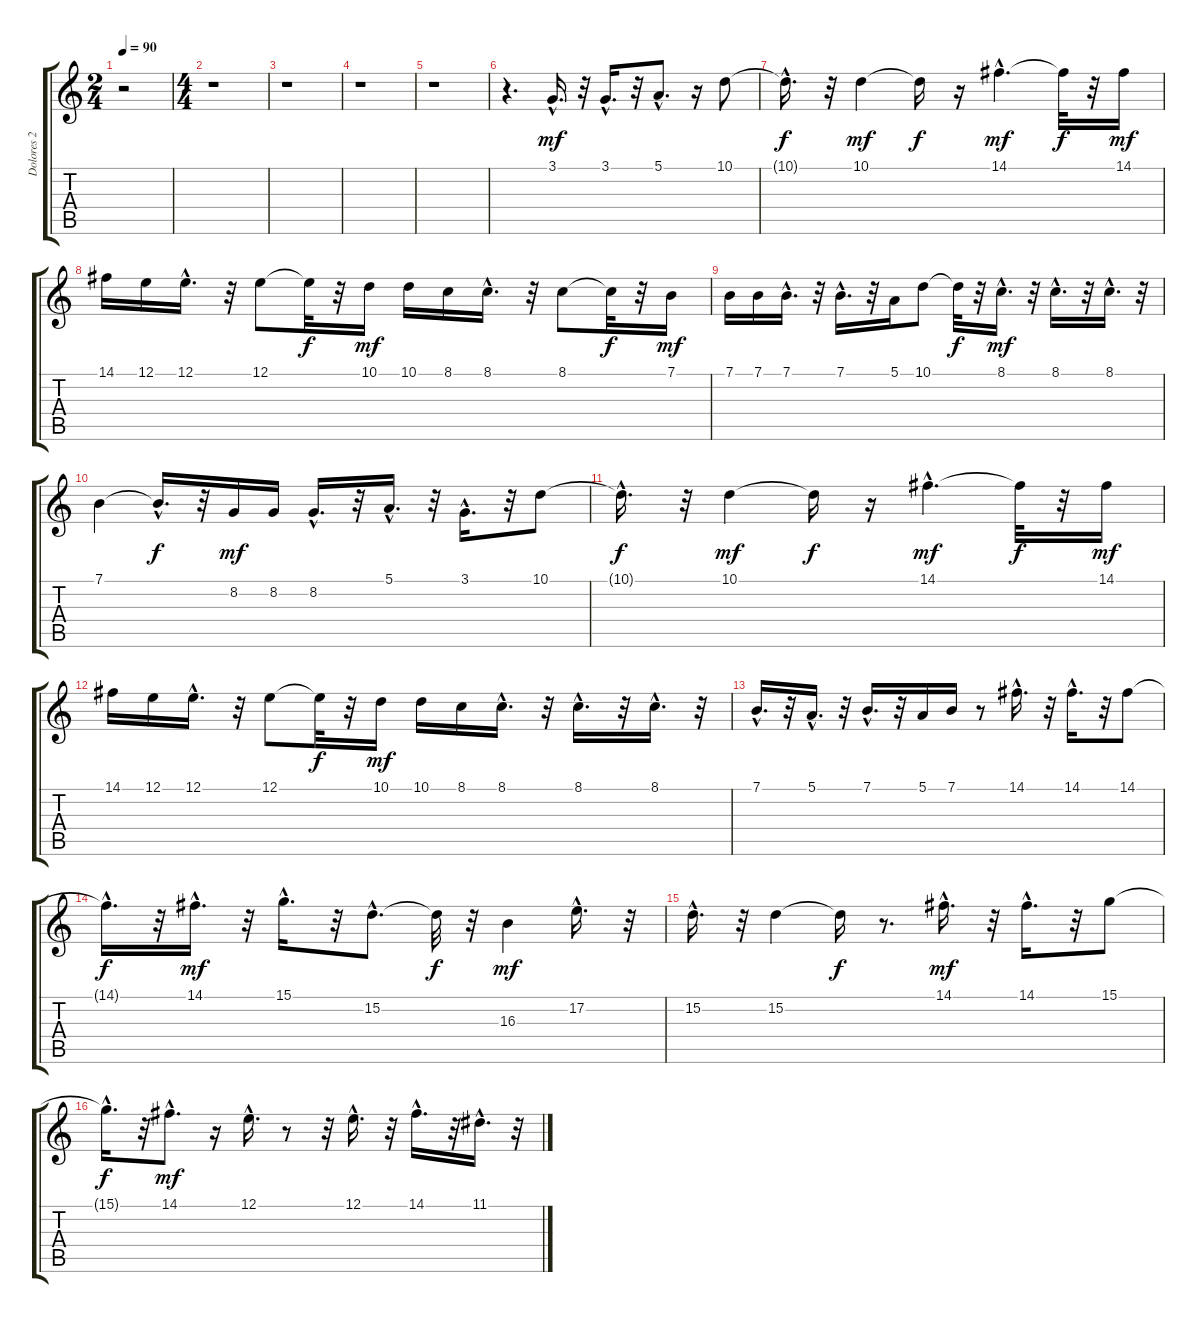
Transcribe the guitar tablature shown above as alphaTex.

\track ("Dolores 2" "Dolores 2") {instrument pad3polysynth}
\staff {score tabs}
\tuning (E4 B3 G3 D3 A2 E2) {hide}
\ts (2 4)
\tempo 90
\clef g2
\ks c
r.2{dy mf instrument pad3polysynth} |
\ts (4 4)
r.1 |
r.1 |
r.1 |
r.1 |
r.4{d} 3.1{hac}.16{d} r.32 3.1{hac}.16{d} r.32 5.1{hac}.8{d} r.16 10.1.8 |
10.1{hac t}.16{d dy f} r.32 10.1.4{dy mf} 10.1{t}.16{dy f} r.16 14.1{hac}.4{d dy mf} 14.1{t}.32{dy f} r.32 14.1.16{dy mf} |
14.1.16 12.1.16 12.1{hac}.16{d} r.32 12.1.8 12.1{t}.32{dy f} r.32 10.1.16{dy mf} 10.1.16 8.1.16 8.1{hac}.16{d} r.32 8.1.8 8.1{t}.32{dy f} r.32 7.1.16{dy mf} |
7.1.16 7.1.16 7.1{hac}.16{d} r.32 7.1{hac}.16{d} r.32 5.1.16 10.1.8 10.1{t}.32{dy f} r.32 8.1{hac}.16{d dy mf} r.32 8.1{hac}.16{d} r.32 8.1{hac}.16{d} r.32 |
7.1.4 7.1{hac t}.16{d dy f} r.32 8.2.16{dy mf} 8.2.16 8.2{hac}.16{d} r.32 5.1{hac}.16{d} r.32 3.1{hac}.16{d} r.32 10.1.8 |
10.1{hac t}.16{d dy f} r.32 10.1.4{dy mf} 10.1{t}.16{dy f} r.16 14.1{hac}.4{d dy mf} 14.1{t}.32{dy f} r.32 14.1.16{dy mf} |
14.1.16 12.1.16 12.1{hac}.16{d} r.32 12.1.8 12.1{t}.32{dy f} r.32 10.1.16{dy mf} 10.1.16 8.1.16 8.1{hac}.16{d} r.32 8.1{hac}.16{d} r.32 8.1{hac}.16{d} r.32 |
7.1{hac}.16{d} r.32 5.1{hac}.16{d} r.32 7.1{hac}.16{d} r.32 5.1.16 7.1.16 r.8 14.1{hac}.16{d} r.32 14.1{hac}.16{d} r.32 14.1.8 |
14.1{hac t}.16{d dy f} r.32 14.1{hac}.16{d dy mf} r.32 15.1{hac}.16{d} r.32 15.2{hac}.8{d} 15.2{t}.32{dy f} r.32 16.3.4{dy mf} 17.2{hac}.16{d} r.32 |
15.2{hac}.16{d} r.32 15.2.4 15.2{t}.16{dy f} r.8{d} 14.1{hac}.16{d dy mf} r.32 14.1{hac}.16{d} r.32 15.1.8 |
15.1{hac t}.16{d dy f} r.32 14.1{hac}.8{d dy mf} r.16 12.1{hac}.16{d} r.8 r.32 12.1{hac}.16{d} r.32 14.1{hac}.16{d} r.32 11.1{hac}.16{d} r.32
